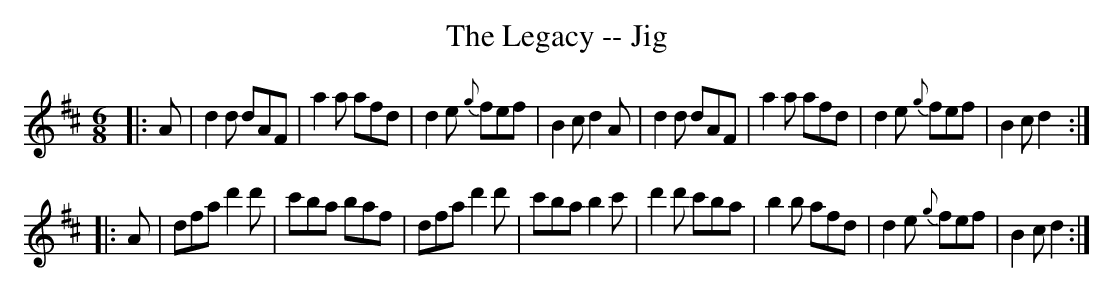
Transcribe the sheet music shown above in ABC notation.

X:1
T:The Legacy -- Jig
M:6/8
L:1/8
K:D
|: A \
| d2d dAF | a2a afd | d2e {g}fef | B2c d2A \
| d2d dAF | a2a afd | d2e {g}fef | B2c d2 :|
|: A \
| dfa d'2d' | c'ba baf | dfa d'2d' | c'ba b2c' \
| d'2d' c'ba | b2b afd | d2e {g}fef | B2c d2 :|
